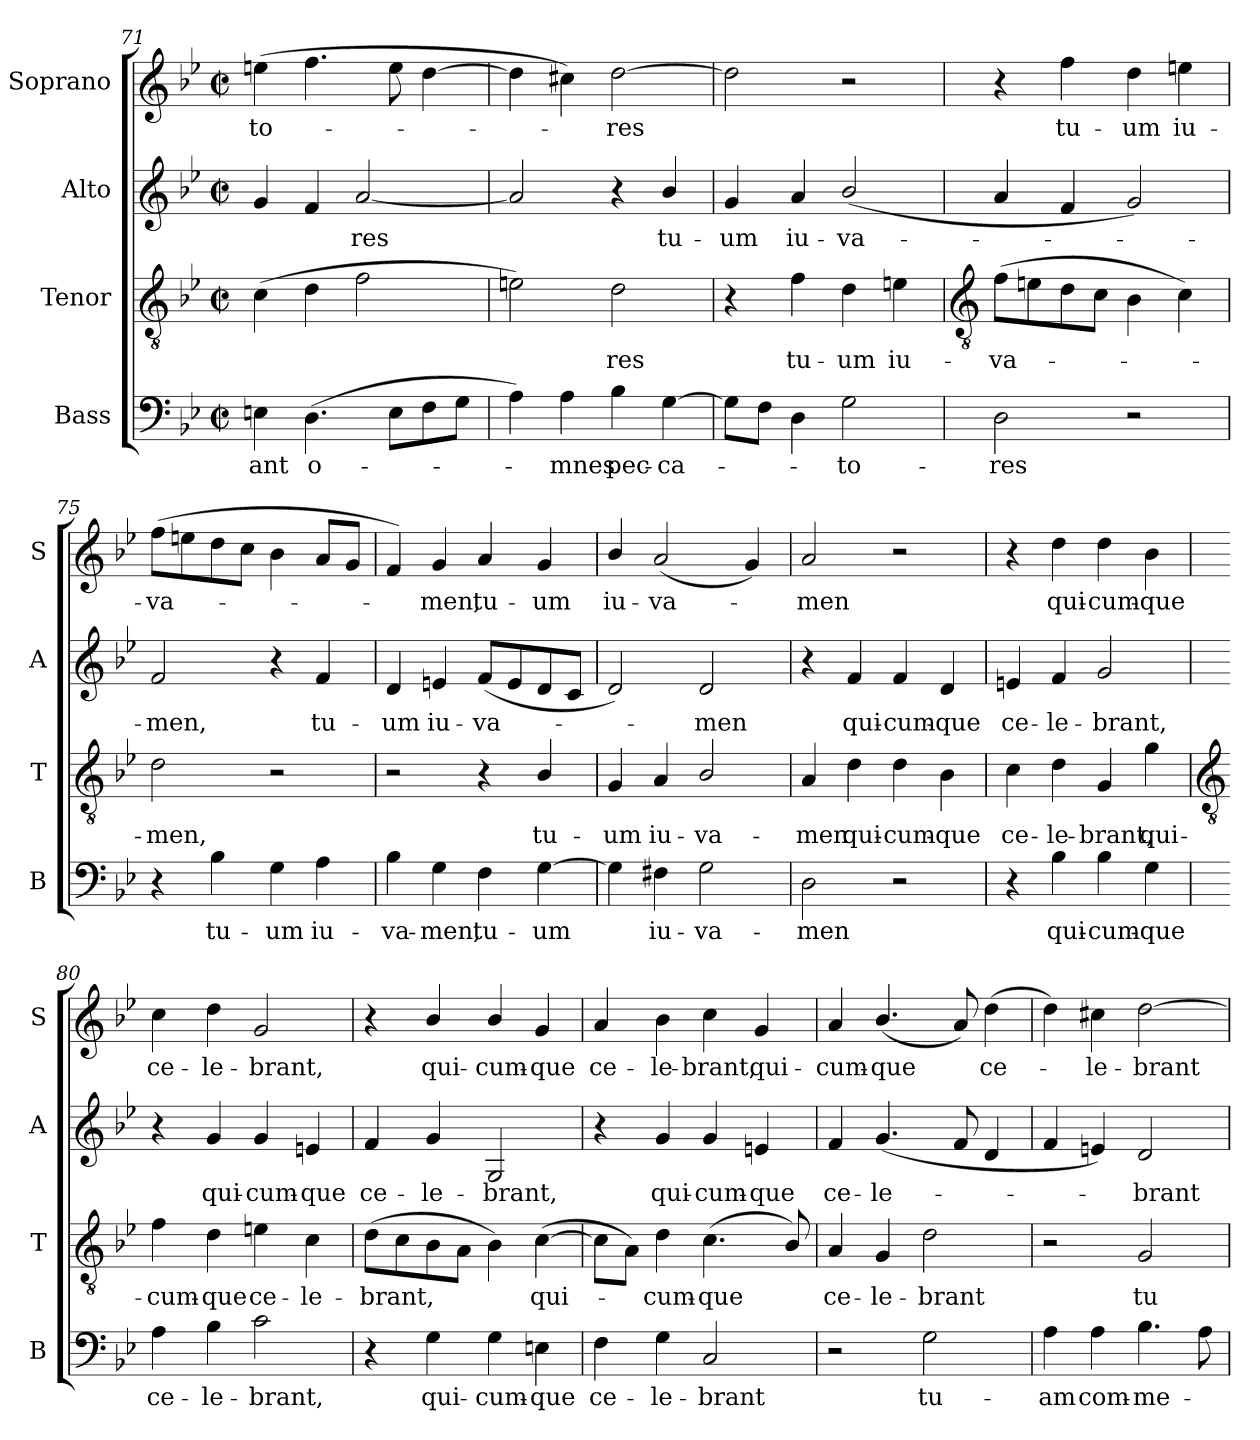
**kern	**text	**kern	**text	**kern	**text	**kern	**text
*part4	*part4	*part3	*part3	*part2	*part2	*part1	*part1
*staff4	*staff4	*staff3	*staff3	*staff2	*staff2	*staff1	*staff1
*I"Bass	*	*I"Tenor	*	*I"Alto	*	*I"Soprano	*
*I'B	*	*I'T	*	*I'A	*	*I'S	*
*clefF4	*	*clefGv2	*	*clefG2	*	*clefG2	*
*k[b-e-]	*	*k[b-e-]	*	*k[b-e-]	*	*k[b-e-]	*
*B-:	*	*B-:	*	*B-:	*	*B-:	*
*M2/2	*	*M2/2	*	*M2/2	*	*M2/2	*
*met(c|)	*	*met(c|)	*	*met(c|)	*	*met(c|)	*
=71	=71	=71	=71	=71	=71	=71	=71
!	!LO:LY:b	!	!	!	!	!	!LO:LY:b
4En	-ant	(>4c	.	4g	.	(>4een	-to-
!	!LO:LY:b	!	!	!	!	!	!
(>4.D	o-	4d	.	4f	.	4.ff	.
!	!	!	!	!	!LO:LY:b	!	!
.	.	2f	.	[2a	res	.	.
8EL	.	.	.	.	.	8ee	.
8F	.	.	.	.	.	[4dd	.
8GJ	.	.	.	.	.	.	.
=72	=72	=72	=72	=72	=72	=72	=72
4A)	.	2en)	.	2a]	.	4dd]	.
!	!LO:LY:b	!	!	!	!	!	!
4A	mnes	.	.	.	.	4cc#X)	.
!	!LO:LY:b	!	!LO:LY:b	!	!	!	!LO:LY:b
4B-	pec-	2d	res	4r	.	[2dd	res
!	!LO:LY:b	!	!	!	!LO:LY:b	!	!
[4G	-ca-	.	.	4b-/	tu-	.	.
=73	=73	=73	=73	=73	=73	=73	=73
!	!	!	!	!	!LO:LY:b	!	!
8GL]	.	4r	.	4g	-um	2dd]	.
8FJ	.	.	.	.	.	.	.
!	!	!	!LO:LY:b	!	!LO:LY:b	!	!
4D	.	4f	tu-	4a	iu-	.	.
!	!LO:LY:b	!	!LO:LY:b	!	!LO:LY:b	!	!
2G	to-	4d	-um	(<2b-/	-va-	2r	.
!	!	!	!LO:LY:b	!	!	!	!
.	.	4en	iu-	.	.	.	.
!!LO:LB:g=z
=74	=74	=74	=74	=74	=74	=74	=74
*	*	*clefGv2	*	*	*	*	*
!	!LO:LY:b	!	!LO:LY:b	!	!	!	!
2D	-res	(>8fL	-va-	4a	.	4r	.
.	.	8en	.	.	.	.	.
!	!	!	!	!	!	!	!LO:LY:b
.	.	8d	.	4f	.	4ff	tu-
.	.	8cJ	.	.	.	.	.
!	!	!	!	!	!	!	!LO:LY:b
2r	.	4B-	.	2g)	.	4dd	-um
!	!	!	!	!	!	!	!LO:LY:b
.	.	4c)	.	.	.	4een	iu-
=75	=75	=75	=75	=75	=75	=75	=75
!	!	!	!LO:LY:b	!	!LO:LY:b	!	!LO:LY:b
4r	.	2d	men,	2f	men,	(>8ffL	-va-
.	.	.	.	.	.	8een	.
!	!LO:LY:b	!	!	!	!	!	!
4B-	tu-	.	.	.	.	8dd	.
.	.	.	.	.	.	8ccJ	.
!	!LO:LY:b	!	!	!	!	!	!
4G	-um	2r	.	4r	.	4b-	.
!	!LO:LY:b	!	!	!	!LO:LY:b	!	!
4A	iu-	.	.	4f	tu-	8aL	.
.	.	.	.	.	.	8gJ	.
=76	=76	=76	=76	=76	=76	=76	=76
!	!LO:LY:b	!	!	!	!LO:LY:b	!	!
4B-	-va-	2r	.	4d	-um	4f)	.
!	!LO:LY:b	!	!	!	!LO:LY:b	!	!LO:LY:b
4G	-men,	.	.	4en	iu-	4g	men,
!	!LO:LY:b	!	!	!	!LO:LY:b	!	!LO:LY:b
4F	tu-	4r	.	(<8fL	-va-	4a	tu-
.	.	.	.	8e	.	.	.
!	!LO:LY:b	!	!LO:LY:b	!	!	!	!LO:LY:b
[4G	-um	4B-/	tu-	8d	.	4g	-um
.	.	.	.	8cJ	.	.	.
=77	=77	=77	=77	=77	=77	=77	=77
!	!	!	!LO:LY:b	!	!	!	!LO:LY:b
4G]	.	4G	-um	2d)	.	4b-/	iu-
!	!LO:LY:b	!	!LO:LY:b	!	!	!	!LO:LY:b
4F#X	iu-	4A	iu-	.	.	(<2a	-va-
!	!LO:LY:b	!	!LO:LY:b	!	!LO:LY:b	!	!
2G	-va-	2B-/	-va-	2d	men	.	.
.	.	.	.	.	.	4g)	.
=78	=78	=78	=78	=78	=78	=78	=78
!	!LO:LY:b	!	!LO:LY:b	!	!	!	!LO:LY:b
2D	-men	4A	-men	4r	.	2a	men
!	!	!	!LO:LY:b	!	!LO:LY:b	!	!
.	.	4d	qui-	4f	qui-	.	.
!	!	!	!LO:LY:b	!	!LO:LY:b	!	!
2r	.	4d	-cum-	4f	-cum-	2r	.
!	!	!	!LO:LY:b	!	!LO:LY:b	!	!
.	.	4B-	-que	4d	-que	.	.
=79	=79	=79	=79	=79	=79	=79	=79
!	!	!	!LO:LY:b	!	!LO:LY:b	!	!
4r	.	4c	ce-	4en	ce-	4r	.
!	!LO:LY:b	!	!LO:LY:b	!	!LO:LY:b	!	!LO:LY:b
4B-	qui-	4d	-le-	4f	-le-	4dd	qui-
!	!LO:LY:b	!	!LO:LY:b	!	!LO:LY:b	!	!LO:LY:b
4B-	-cum-	4G	-brant,	2g	-brant,	4dd	-cum-
!	!LO:LY:b	!	!LO:LY:b	!	!	!	!LO:LY:b
4G	-que	4g	qui-	.	.	4b-	-que
!!LO:LB:g=z
=80	=80	=80	=80	=80	=80	=80	=80
*	*	*clefGv2	*	*	*	*	*
!	!LO:LY:b	!	!LO:LY:b	!	!	!	!LO:LY:b
4A	ce-	4f	-cum-	4r	.	4cc	ce-
!	!LO:LY:b	!	!LO:LY:b	!	!LO:LY:b	!	!LO:LY:b
4B-	-le-	4d	-que	4g	qui-	4dd	-le-
!	!LO:LY:b	!	!LO:LY:b	!	!LO:LY:b	!	!LO:LY:b
2c	-brant,	4en	ce-	4g	-cum-	2g	-brant,
!	!	!	!LO:LY:b	!	!LO:LY:b	!	!
.	.	4c	-le-	4en	-que	.	.
=81	=81	=81	=81	=81	=81	=81	=81
!	!	!	!LO:LY:b	!	!LO:LY:b	!	!
4r	.	(>8dL	-brant,	4f	ce-	4r	.
.	.	8c	.	.	.	.	.
!	!LO:LY:b	!	!	!	!LO:LY:b	!	!LO:LY:b
4G	qui-	8B-	.	4g	-le-	4b-/	qui-
.	.	8AJ	.	.	.	.	.
!	!LO:LY:b	!	!	!	!LO:LY:b	!	!LO:LY:b
4G	-cum-	4B-)	.	2G	-brant,	4b-/	-cum-
!	!LO:LY:b	!	!LO:LY:b	!	!	!	!LO:LY:b
4En	-que	(>[4c	qui-	.	.	4g	-que
=82	=82	=82	=82	=82	=82	=82	=82
!	!LO:LY:b	!	!	!	!	!	!LO:LY:b
4F	ce-	8cL]	.	4r	.	4a	ce-
.	.	8AJ)	.	.	.	.	.
!	!LO:LY:b	!	!LO:LY:b	!	!LO:LY:b	!	!LO:LY:b
4G	-le-	4d	cum-	4g	qui-	4b-	-le-
!	!LO:LY:b	!	!LO:LY:b	!	!LO:LY:b	!	!LO:LY:b
2C	-brant	(<4.c	-que	4g	-cum-	4cc	-brant,
!	!	!	!	!	!LO:LY:b	!	!LO:LY:b
.	.	.	.	4en	-que	4g	qui-
.	.	8B-/)	.	.	.	.	.
=83	=83	=83	=83	=83	=83	=83	=83
!	!	!	!LO:LY:b	!	!LO:LY:b	!	!LO:LY:b
2r	.	4A	ce-	4f	ce-	4a	-cum-
!	!	!	!LO:LY:b	!	!LO:LY:b	!	!LO:LY:b
.	.	4G	-le-	(<4.g	-le-	(<4.b-/	-que
!	!LO:LY:b	!	!LO:LY:b	!	!	!	!
2G	tu-	2d	-brant	.	.	.	.
.	.	.	.	8f	.	8a)	.
!	!	!	!	!	!	!	!LO:LY:b
.	.	.	.	4d	.	(>4dd	ce-
=84	=84	=84	=84	=84	=84	=84	=84
!	!LO:LY:b	!	!	!	!	!	!
4A	-am	2r	.	4f	.	4dd)	.
!	!LO:LY:b	!	!	!	!	!	!LO:LY:b
4A	com-	.	.	4en)	.	4cc#X	le-
!	!LO:LY:b	!	!LO:LY:b	!	!LO:LY:b	!	!LO:LY:b
4.B-	-me-	2G	tu-	2d	brant	[2dd	-brant
8A	.	.	.	.	.	.	.
=	=	=	=	=	=	=	=
*-	*-	*-	*-	*-	*-	*-	*-
